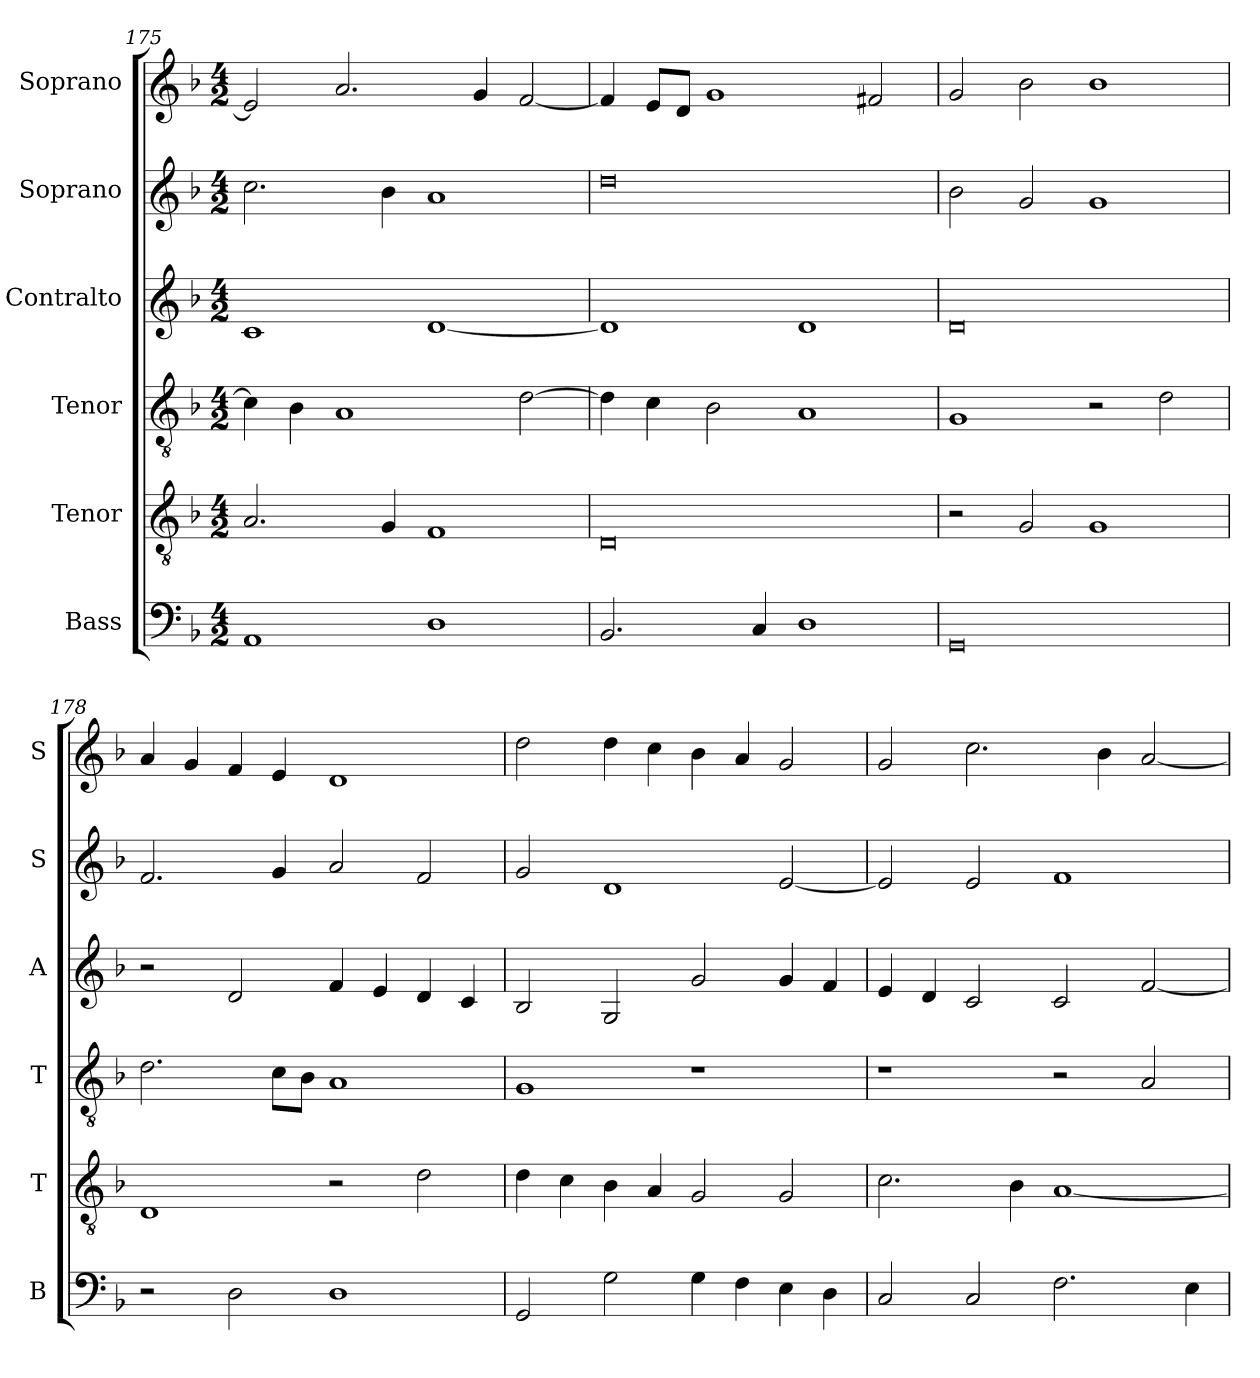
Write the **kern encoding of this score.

**kern	**kern	**kern	**kern	**kern	**kern
*part6	*part5	*part4	*part3	*part2	*part1
*staff6	*staff5	*staff4	*staff3	*staff2	*staff1
*I"Bass	*I"Tenor	*I"Tenor	*I"Contralto	*I"Soprano	*I"Soprano
*I'B	*I'T	*I'T	*I'A	*I'S	*I'S
*clefF4	*clefGv2	*clefGv2	*clefG2	*clefG2	*clefG2
*k[b-]	*k[b-]	*k[b-]	*k[b-]	*k[b-]	*k[b-]
*G:dor	*G:dor	*G:dor	*G:dor	*G:dor	*G:dor
*M4/2	*M4/2	*M4/2	*M4/2	*M4/2	*M4/2
=175	=175	=175	=175	=175	=175
1AA	2.A	4c]	1c	2.cc	2e]
.	.	4B-	.	.	.
.	.	1A	.	.	2.a
.	4G	.	.	4b-	.
1D	1F	.	[1d	1a	.
.	.	.	.	.	4g
.	.	[2d	.	.	[2f
=176	=176	=176	=176	=176	=176
2.BB-	0D	4d]	1d]	0dd	4f]
.	.	4c	.	.	8e/L
.	.	.	.	.	8d/J
.	.	2B-	.	.	1g
4C	.	.	.	.	.
1D	.	1A	1d	.	.
.	.	.	.	.	2f#X
=177	=177	=177	=177	=177	=177
0GG	2r	1G	0d	2b-	2g
.	2G	.	.	2g	2b-
.	1G	2r	.	1g	1b-
.	.	2d	.	.	.
=178	=178	=178	=178	=178	=178
2r	1D	2.d	2r	2.f	4a
.	.	.	.	.	4g
2D	.	.	2d	.	4f
.	.	8c\L	.	4g	4e
.	.	8B-\J	.	.	.
1D	2r	1A	4f	2a	1d
.	.	.	4e	.	.
.	2d	.	4d	2f	.
.	.	.	4c	.	.
=179	=179	=179	=179	=179	=179
2GG	4d	1G	2B-	2g	2dd
.	4c	.	.	.	.
2G	4B-	.	2G	1d	4dd
.	4A	.	.	.	4cc
4G	2G	1r	2g	.	4b-
4F	.	.	.	.	4a
4E	2G	.	4g	[2e	2g
4D	.	.	4f	.	.
=180	=180	=180	=180	=180	=180
2C	2.c	1r	4e	2e]	2g
.	.	.	4d	.	.
2C	.	.	2c	2e	2.cc
.	4B-	.	.	.	.
2.F	[1A	2r	2c	1f	.
.	.	.	.	.	4b-
.	.	2A	[2f	.	[2a
4E	.	.	.	.	.
=	=	=	=	=	=
*-	*-	*-	*-	*-	*-
